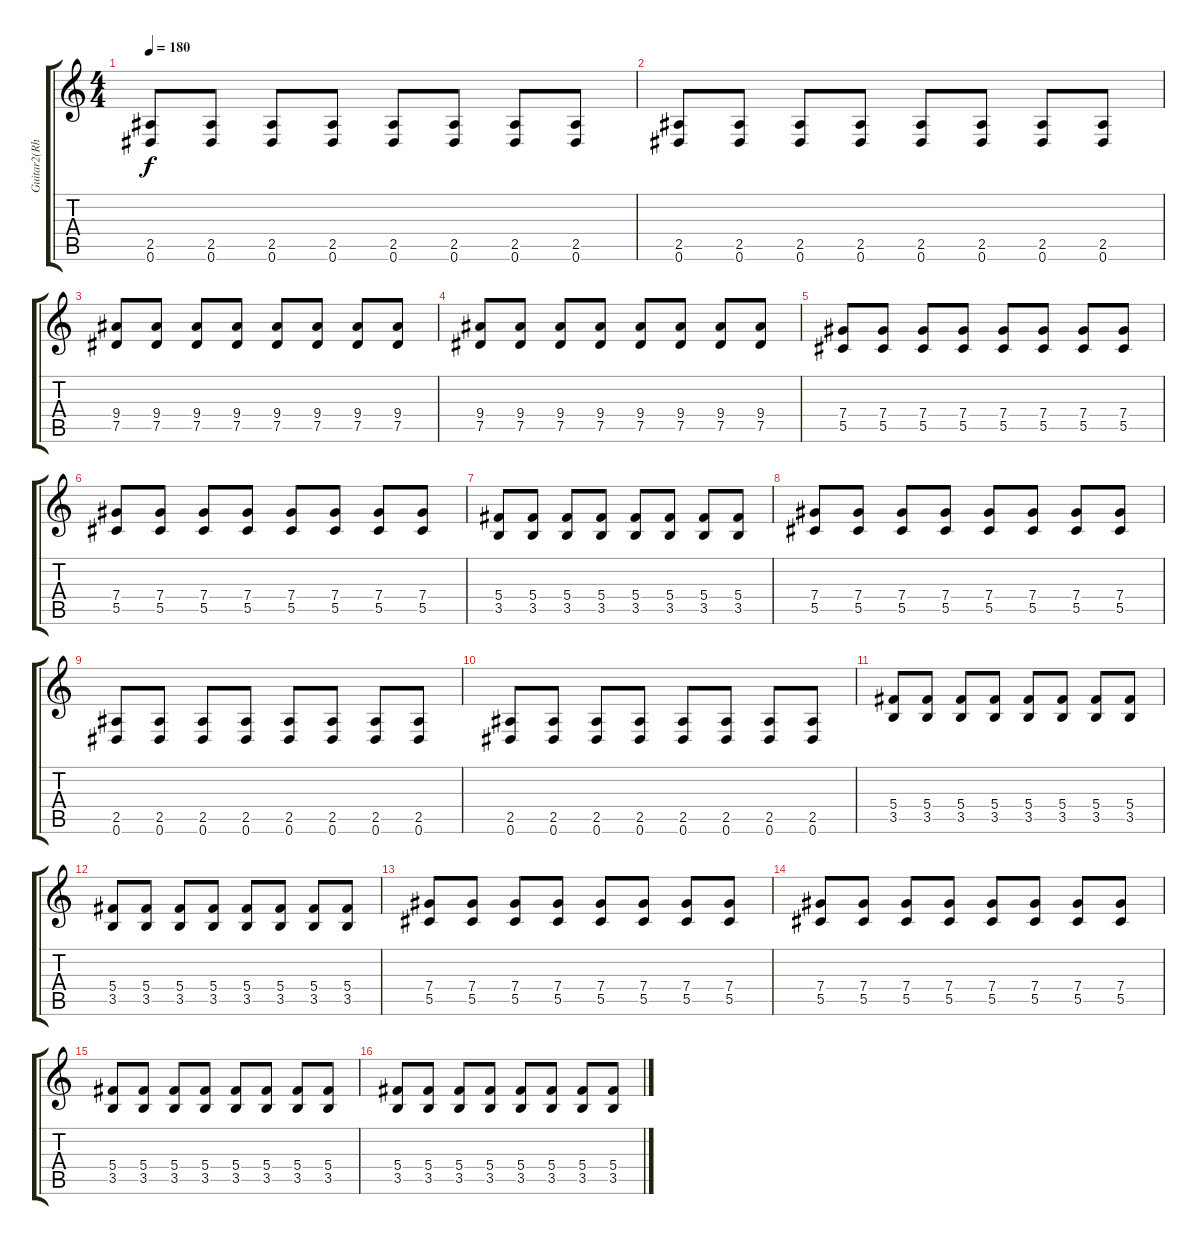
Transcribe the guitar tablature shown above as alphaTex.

\track ("Guitar2(Rhythm)" "Guitar2(Rh") {instrument distortionguitar}
\staff {score tabs}
\tuning (Eb4 Bb3 Gb3 Db3 Ab2 Eb2) {hide}
\ts (4 4)
\tempo 180
\clef g2
\ks c
(2.5 0.6).8{dy f} (2.5 0.6).8 (2.5 0.6).8 (2.5 0.6).8 (2.5 0.6).8 (2.5 0.6).8 (2.5 0.6).8 (2.5 0.6).8 |
(2.5 0.6).8 (2.5 0.6).8 (2.5 0.6).8 (2.5 0.6).8 (2.5 0.6).8 (2.5 0.6).8 (2.5 0.6).8 (2.5 0.6).8 |
(9.4 7.5).8 (9.4 7.5).8 (9.4 7.5).8 (9.4 7.5).8 (9.4 7.5).8 (9.4 7.5).8 (9.4 7.5).8 (9.4 7.5).8 |
(9.4 7.5).8 (9.4 7.5).8 (9.4 7.5).8 (9.4 7.5).8 (9.4 7.5).8 (9.4 7.5).8 (9.4 7.5).8 (9.4 7.5).8 |
(7.4 5.5).8 (7.4 5.5).8 (7.4 5.5).8 (7.4 5.5).8 (7.4 5.5).8 (7.4 5.5).8 (7.4 5.5).8 (7.4 5.5).8 |
(7.4 5.5).8 (7.4 5.5).8 (7.4 5.5).8 (7.4 5.5).8 (7.4 5.5).8 (7.4 5.5).8 (7.4 5.5).8 (7.4 5.5).8 |
(5.4 3.5).8 (5.4 3.5).8 (5.4 3.5).8 (5.4 3.5).8 (5.4 3.5).8 (5.4 3.5).8 (5.4 3.5).8 (5.4 3.5).8 |
(7.4 5.5).8 (7.4 5.5).8 (7.4 5.5).8 (7.4 5.5).8 (7.4 5.5).8 (7.4 5.5).8 (7.4 5.5).8 (7.4 5.5).8 |
(2.5 0.6).8 (2.5 0.6).8 (2.5 0.6).8 (2.5 0.6).8 (2.5 0.6).8 (2.5 0.6).8 (2.5 0.6).8 (2.5 0.6).8 |
(2.5 0.6).8 (2.5 0.6).8 (2.5 0.6).8 (2.5 0.6).8 (2.5 0.6).8 (2.5 0.6).8 (2.5 0.6).8 (2.5 0.6).8 |
(5.4 3.5).8 (5.4 3.5).8 (5.4 3.5).8 (5.4 3.5).8 (5.4 3.5).8 (5.4 3.5).8 (5.4 3.5).8 (5.4 3.5).8 |
(5.4 3.5).8 (5.4 3.5).8 (5.4 3.5).8 (5.4 3.5).8 (5.4 3.5).8 (5.4 3.5).8 (5.4 3.5).8 (5.4 3.5).8 |
(7.4 5.5).8 (7.4 5.5).8 (7.4 5.5).8 (7.4 5.5).8 (7.4 5.5).8 (7.4 5.5).8 (7.4 5.5).8 (7.4 5.5).8 |
(7.4 5.5).8 (7.4 5.5).8 (7.4 5.5).8 (7.4 5.5).8 (7.4 5.5).8 (7.4 5.5).8 (7.4 5.5).8 (7.4 5.5).8 |
(5.4 3.5).8 (5.4 3.5).8 (5.4 3.5).8 (5.4 3.5).8 (5.4 3.5).8 (5.4 3.5).8 (5.4 3.5).8 (5.4 3.5).8 |
(5.4 3.5).8 (5.4 3.5).8 (5.4 3.5).8 (5.4 3.5).8 (5.4 3.5).8 (5.4 3.5).8 (5.4 3.5).8 (5.4 3.5).8
